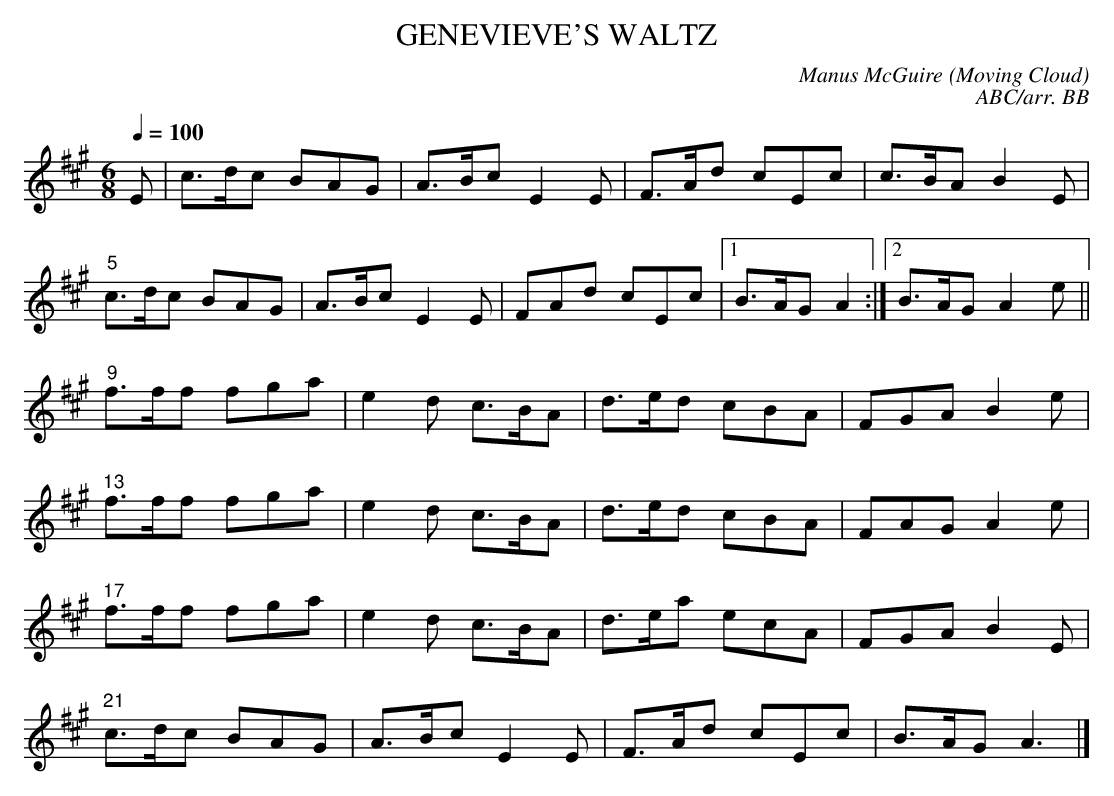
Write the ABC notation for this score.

X:1
T:GENEVIEVE'S WALTZ
C:Manus McGuire (Moving Cloud)
C:ABC/arr. BB
Q:1/4=100
M:6/8
L:1/8
K:A
E|c>dc BAG|A>Bc E2E|F>Ad cEc|c>BA B2E|
"5"c>dc BAG|A>Bc E2E|FAd cEc|1 B>AG A2 :|2 B>AG A2e||
"9"f>ff fga|e2d c>BA|d>ed cBA|FGA  B2e|
"13"f>ff fga|e2d c>BA|d>ed cBA|FAG A2e|
"17"f>ff fga|e2d c>BA|d>ea ecA|FGA B2E|
"21"c>dc BAG|A>Bc E2E|F>Ad cEc|B>AG A3|]
